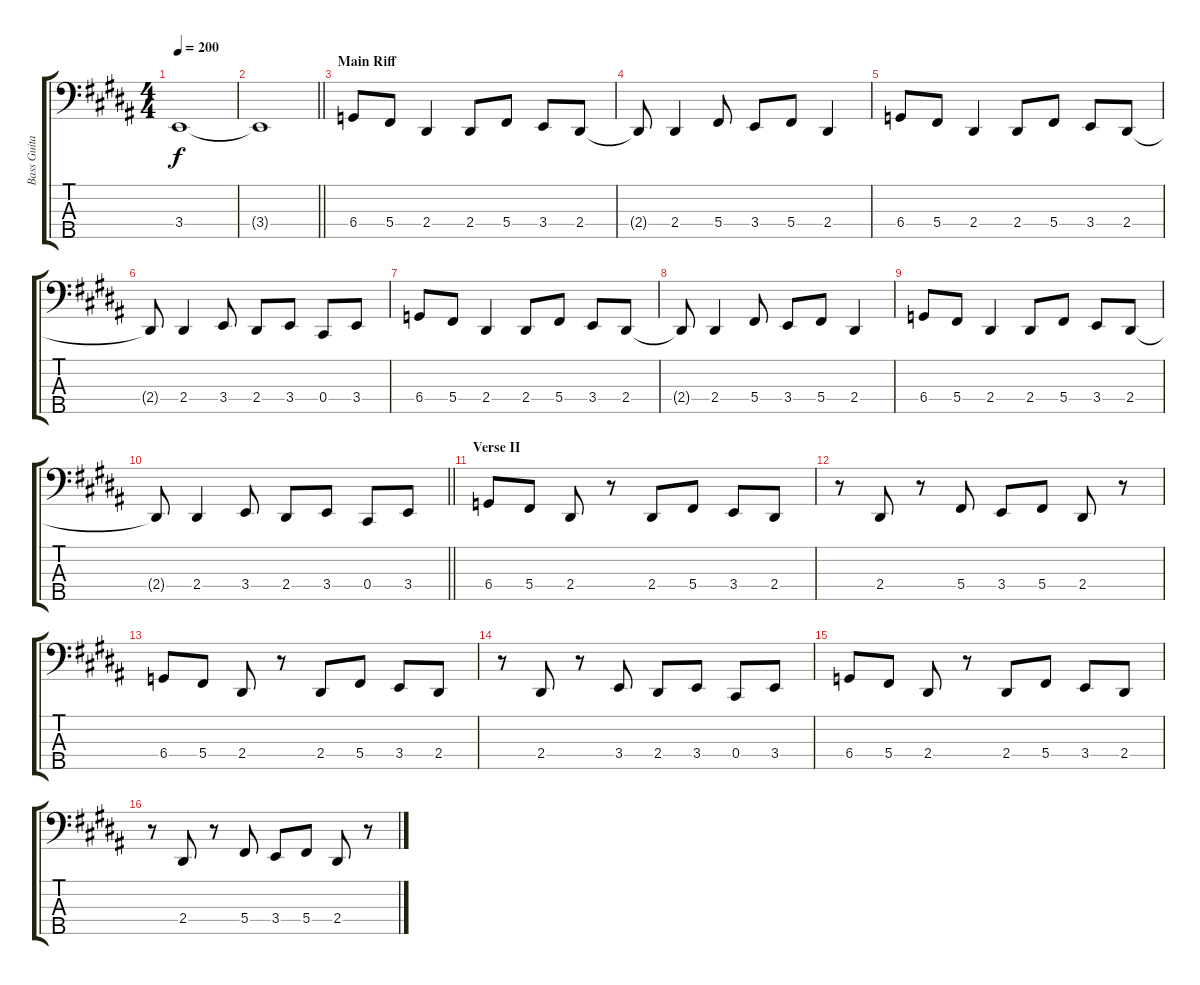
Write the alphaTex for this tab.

\track ("Bass Guitar" "Bass Guita") {instrument electricbassfinger}
\staff {score tabs}
\tuning (Gb2 Db2 Ab1 Db1 Ab0) {hide}
\ts (4 4)
\tempo 200
\clef f4
\ks b
3.4.1{dy f} |
\barLineRight lightlight
3.4{t}.1 |
\section ("" "Main Riff")
6.4.8 5.4.8 2.4.4 2.4.8 5.4.8 3.4.8 2.4.8 |
2.4{t}.8 2.4.4 5.4.8 3.4.8 5.4.8 2.4.4 |
6.4.8 5.4.8 2.4.4 2.4.8 5.4.8 3.4.8 2.4.8 |
2.4{t}.8 2.4.4 3.4.8 2.4.8 3.4.8 0.4.8 3.4.8 |
6.4.8 5.4.8 2.4.4 2.4.8 5.4.8 3.4.8 2.4.8 |
2.4{t}.8 2.4.4 5.4.8 3.4.8 5.4.8 2.4.4 |
6.4.8 5.4.8 2.4.4 2.4.8 5.4.8 3.4.8 2.4.8 |
\barLineRight lightlight
2.4{t}.8 2.4.4 3.4.8 2.4.8 3.4.8 0.4.8 3.4.8 |
\section ("" "Verse II")
6.4.8 5.4.8 2.4.8 r.8 2.4.8 5.4.8 3.4.8 2.4.8 |
r.8 2.4.8 r.8 5.4.8 3.4.8 5.4.8 2.4.8 r.8 |
6.4.8 5.4.8 2.4.8 r.8 2.4.8 5.4.8 3.4.8 2.4.8 |
r.8 2.4.8 r.8 3.4.8 2.4.8 3.4.8 0.4.8 3.4.8 |
6.4.8 5.4.8 2.4.8 r.8 2.4.8 5.4.8 3.4.8 2.4.8 |
r.8 2.4.8 r.8 5.4.8 3.4.8 5.4.8 2.4.8 r.8
